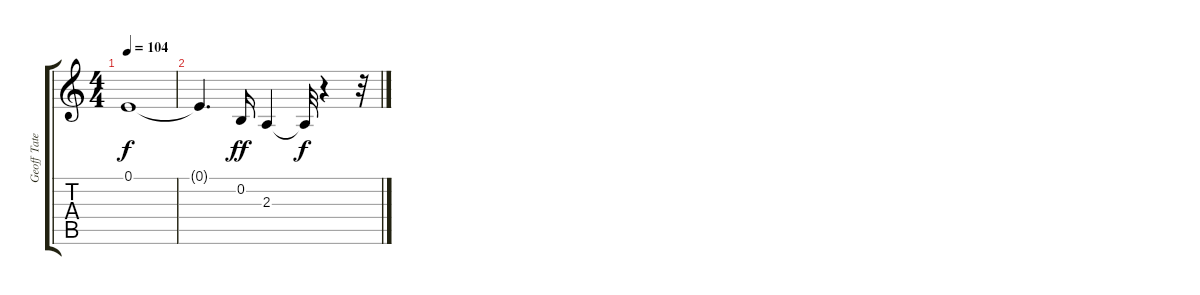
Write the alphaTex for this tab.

\track ("Geoff Tate" "Geoff Tate") {instrument lead8bassandlead}
\staff {score tabs}
\tuning (E4 B3 G3 D3 A2 E2) {hide}
\ts (4 4)
\tempo 104
\clef g2
\ks c
0.1{t}.1{dy f} |
0.1{t}.4{d} 0.2.16{dy ff} 2.3.4 2.3{t}.32{dy f} r.4 r.32
